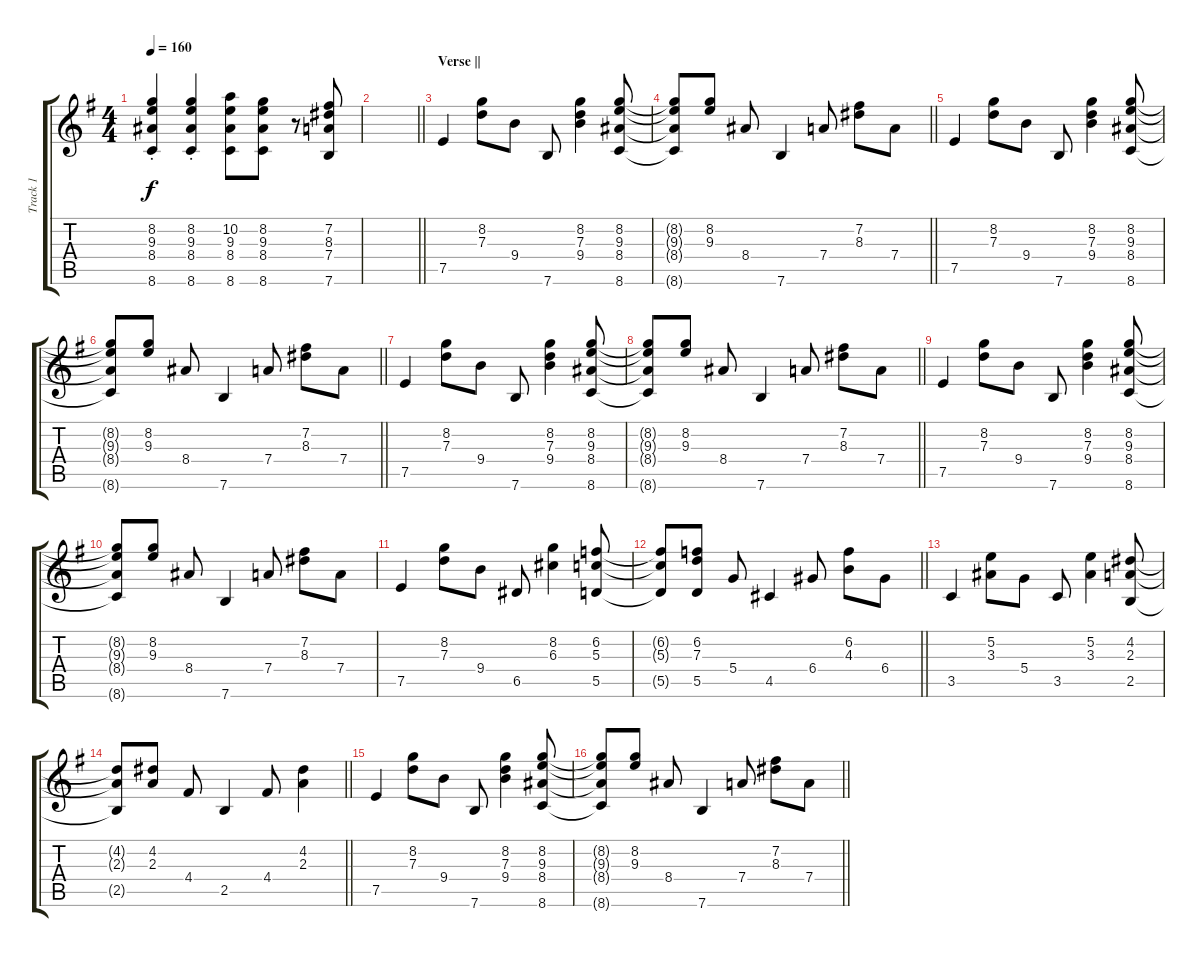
\track ("Track 1" "Track 1") {instrument acousticguitarnylon}
\staff {score tabs}
\tuning (E4 B3 G3 D3 A2 E2) {hide}
\ts (4 4)
\tempo 160
\clef g2
\ks g
(8.2{st} 9.3{st} 8.4{st} 8.6{st}).4{dy f} (8.2{st} 9.3{st} 8.4{st} 8.6{st}).4 (10.2 9.3 8.4 8.6).8 (8.2 9.3 8.4 8.6).8 r.8 (7.2 8.3 7.4 7.6).8 |
\barLineRight lightlight
|
\section ("" "Verse ||")
7.5.4 (8.2 7.3).8 9.4.8 7.6.8 (8.2 7.3 9.4).4 (8.2 9.3 8.4 8.6).8 |
\barLineRight lightlight
(8.2{t} 9.3{t} 8.4{t} 8.6{t}).8 (8.2 9.3).8 8.4.8 7.6.4 7.4.8 (7.2 8.3).8 7.4.8 |
7.5.4 (8.2 7.3).8 9.4.8 7.6.8 (8.2 7.3 9.4).4 (8.2 9.3 8.4 8.6).8 |
\barLineRight lightlight
(8.2{t} 9.3{t} 8.4{t} 8.6{t}).8 (8.2 9.3).8 8.4.8 7.6.4 7.4.8 (7.2 8.3).8 7.4.8 |
7.5.4 (8.2 7.3).8 9.4.8 7.6.8 (8.2 7.3 9.4).4 (8.2 9.3 8.4 8.6).8 |
\barLineRight lightlight
(8.2{t} 9.3{t} 8.4{t} 8.6{t}).8 (8.2 9.3).8 8.4.8 7.6.4 7.4.8 (7.2 8.3).8 7.4.8 |
7.5.4 (8.2 7.3).8 9.4.8 7.6.8 (8.2 7.3 9.4).4 (8.2 9.3 8.4 8.6).8 |
(8.2{t} 9.3{t} 8.4{t} 8.6{t}).8 (8.2 9.3).8 8.4.8 7.6.4 7.4.8 (7.2 8.3).8 7.4.8 |
7.5.4 (8.2 7.3).8 9.4.8 6.5.8 (8.2 6.3).4 (6.2 5.3 5.5).8 |
\barLineRight lightlight
(6.2{t} 5.3{t} 5.5{t}).8 (6.2 7.3 5.5).8 5.4.8 4.5.4 6.4.8 (6.2 4.3).8 6.4.8 |
3.5.4 (5.2 3.3).8 5.4.8 3.5.8 (5.2 3.3).4 (4.2 2.3 2.5).8 |
\barLineRight lightlight
(4.2{t} 2.3{t} 2.5{t}).8 (4.2 2.3).8 4.4.8 2.5.4 4.4.8 (4.2 2.3).4 |
7.5.4 (8.2 7.3).8 9.4.8 7.6.8 (8.2 7.3 9.4).4 (8.2 9.3 8.4 8.6).8 |
\barLineRight lightlight
(8.2{t} 9.3{t} 8.4{t} 8.6{t}).8 (8.2 9.3).8 8.4.8 7.6.4 7.4.8 (7.2 8.3).8 7.4.8
